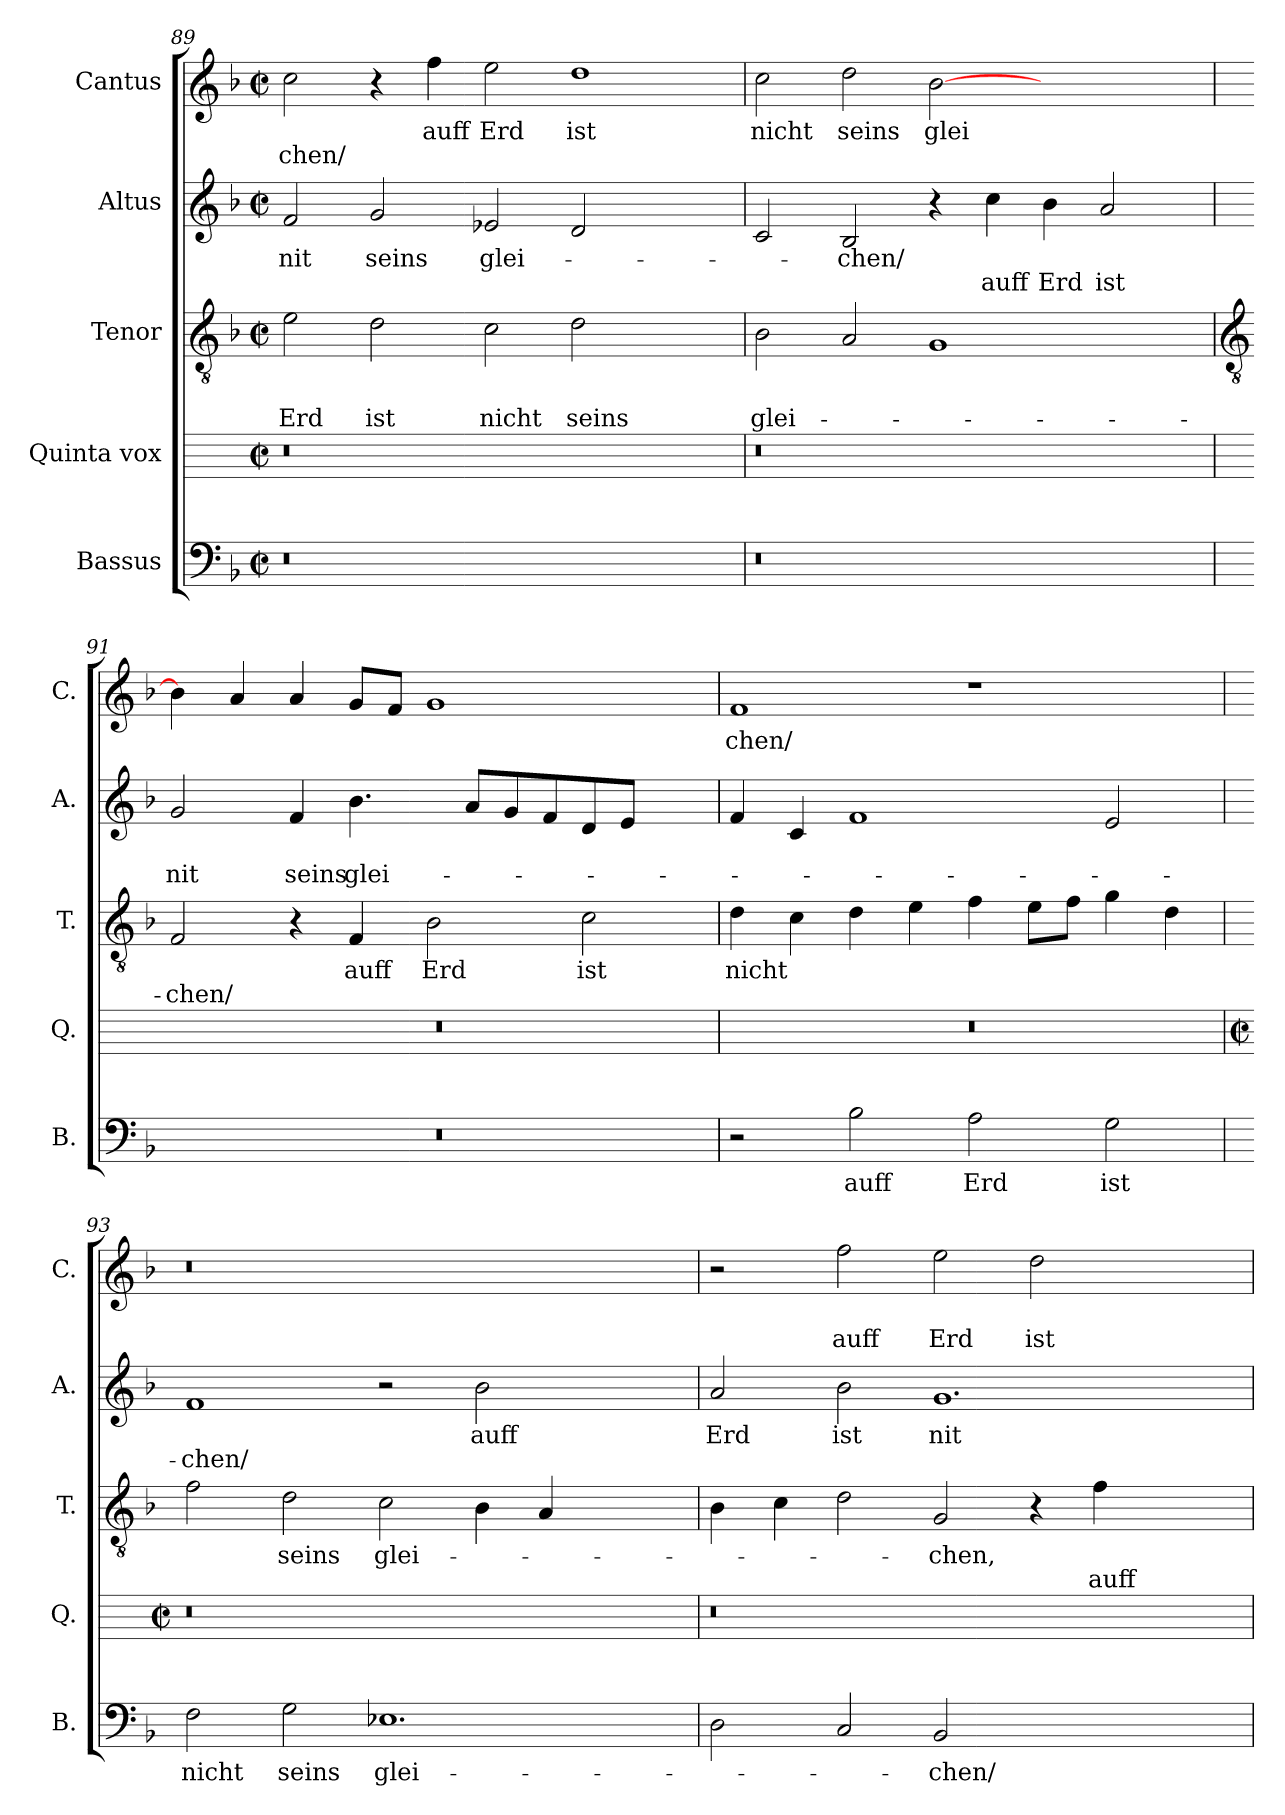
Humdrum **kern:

**kern	**text	**kern	**kern	**text	**text	**kern	**text	**text	**kern	**text	**text
*part5	*part5	*part4	*part3	*part3	*part3	*part2	*part2	*part2	*part1	*part1	*part1
*staff5	*staff5	*staff4	*staff3	*staff3	*staff3	*staff2	*staff2	*staff2	*staff1	*staff1	*staff1
*I"Bassus	*	*I"Quinta vox	*I"Tenor	*	*	*I"Altus	*	*	*I"Cantus	*	*
*I'B.	*	*I'Q.	*I'T.	*	*	*I'A.	*	*	*I'C.	*	*
!!LO:LB:g=z
*clefF4	*	*	*clefGv2	*	*	*clefG2	*	*	*clefG2	*	*
*k[b-]	*	*	*k[b-]	*	*	*k[b-]	*	*	*k[b-]	*	*
*F:	*	*	*F:	*	*	*F:	*	*	*F:	*	*
*M4/2	*	*M4/2	*M4/2	*	*	*M4/2	*	*	*M4/2	*	*
*met(c|)	*	*met(c|)	*met(c|)	*	*	*met(c|)	*	*	*met(c|)	*	*
=89	=89	=89	=89	=89	=89	=89	=89	=89	=89	=89	=89
!	!	!	!	!	!LO:LY:b	!	!LO:LY:b	!	!	!	!LO:LY:b
0r	.	0r	2e	.	Erd	2f	nit	.	2cc	.	-chen/
!	!	!	!	!	!LO:LY:b	!	!LO:LY:b	!	!	!	!
.	.	.	2d	.	ist	2g	seins	.	4r	.	.
!	!	!	!	!	!	!	!	!	!	!LO:LY:b	!
.	.	.	.	.	.	.	.	.	4ff	auff	.
!	!	!	!	!	!LO:LY:b	!	!LO:LY:b	!	!	!LO:LY:b	!
.	.	.	2c	.	nicht	2e-X	glei-	.	2ee	Erd	.
!	!	!	!	!	!LO:LY:b	!	!	!	!	!LO:LY:b	!
.	.	.	2d	.	seins	2d	.	.	1dd	ist	.
2ryy	.	2ryy	2ryy	.	.	2ryy	.	.	.	.	.
=90	=90	=90	=90	=90	=90	=90	=90	=90	=90	=90	=90
!	!	!	!	!	!LO:LY:b	!	!	!	!	!LO:LY:b	!
0r	.	0r	2B-	.	glei-	2c	.	.	2cc	nicht	.
!	!	!	!	!	!	!	!LO:LY:b	!	!	!LO:LY:b	!
.	.	.	2A	.	.	2B-	-chen/	.	2dd	seins	.
!	!	!	!	!	!	!	!	!	!	!LO:LY:b	!
.	.	.	1G	.	.	4r	.	.	[2b-	glei	.
!	!	!	!	!	!	!	!	!LO:LY:b	!	!	!
.	.	.	.	.	.	4cc	.	auff	.	.	.
!	!	!	!	!	!	!	!	!LO:LY:b	!	!	!
.	.	.	.	.	.	4b-	.	Erd	2.ryy	.	.
!	!	!	!	!	!	!	!	!LO:LY:b	!	!	!
.	.	.	.	.	.	2a	.	ist	.	.	.
4ryy	.	4ryy	4ryy	.	.	.	.	.	.	.	.
!!LO:LB:g=z
=91	=91	=91	=91	=91	=91	=91	=91	=91	=91	=91	=91
*	*	*	*clefGv2	*	*	*	*	*	*	*	*
!	!	!	!	!	!LO:LY:b	!	!	!LO:LY:b	!	!	!
0r	.	0r	2F	.	-chen/	2g	.	nit	4b-]	.	.
.	.	.	.	.	.	.	.	.	4a	.	.
!	!	!	!	!	!	!	!	!LO:LY:b	!	!	!
.	.	.	4r	.	.	4f	.	seins	4a	.	.
!	!	!	!	!LO:LY:b	!	!	!	!LO:LY:b	!	!	!
.	.	.	4F	auff	.	4.b-	.	glei-	8gL	.	.
.	.	.	.	.	.	.	.	.	8fJ	.	.
!	!	!	!	!LO:LY:b	!	!	!	!	!	!	!
.	.	.	2B-	Erd	.	.	.	.	1g	.	.
.	.	.	.	.	.	8aL	.	.	.	.	.
.	.	.	.	.	.	8g	.	.	.	.	.
.	.	.	.	.	.	8f	.	.	.	.	.
!	!	!	!	!LO:LY:b	!	!	!	!	!	!	!
.	.	.	2c	ist	.	8d	.	.	.	.	.
.	.	.	.	.	.	8eJ	.	.	.	.	.
.	.	.	.	.	.	4ryy	.	.	.	.	.
!!LO:LB:g=z
=92	=92	=92	=92	=92	=92	=92	=92	=92	=92	=92	=92
!	!	!	!	!LO:LY:b	!	!	!	!	!	!LO:LY:b	!
2r	.	0r	4d	nicht	.	4f	.	.	1f	chen/	.
.	.	.	4c	.	.	4c	.	.	.	.	.
!	!LO:LY:b	!	!	!	!	!	!	!	!	!	!
2B-	auff	.	4d	.	.	1f	.	.	.	.	.
.	.	.	4e	.	.	.	.	.	.	.	.
!	!LO:LY:b	!	!	!	!	!	!	!	!	!	!
2A	Erd	.	4f	.	.	.	.	.	1r	.	.
.	.	.	8eL	.	.	.	.	.	.	.	.
.	.	.	8fJ	.	.	.	.	.	.	.	.
!	!LO:LY:b	!	!	!	!	!	!	!	!	!	!
2G	ist	.	4g	.	.	2e	.	.	.	.	.
.	.	.	4d	.	.	.	.	.	.	.	.
!!LO:LB:g=z
=93	=93	=93	=93	=93	=93	=93	=93	=93	=93	=93	=93
*	*	*M4/2	*	*	*	*	*	*	*	*	*
*	*	*met(c|)	*	*	*	*	*	*	*	*	*
!	!LO:LY:b	!	!	!	!	!	!	!LO:LY:b	!	!	!
2F	nicht	0r	2f	.	.	1f	.	-chen/	0r	.	.
!	!LO:LY:b	!	!	!LO:LY:b	!	!	!	!	!	!	!
2G	seins	.	2d	seins	.	.	.	.	.	.	.
!	!LO:LY:b	!	!	!LO:LY:b	!	!	!	!	!	!	!
1.E-X	glei-	.	2c	glei-	.	2r	.	.	.	.	.
!	!	!	!	!	!	!	!LO:LY:b	!	!	!	!
.	.	.	4B-	.	.	2b-	auff	.	.	.	.
.	.	.	4A	.	.	.	.	.	.	.	.
.	.	2ryy	2ryy	.	.	2ryy	.	.	2ryy	.	.
=94	=94	=94	=94	=94	=94	=94	=94	=94	=94	=94	=94
!	!	!	!	!	!	!	!LO:LY:b	!	!	!	!
2D	.	0r	4B-	.	.	2a	Erd	.	2r	.	.
.	.	.	4c	.	.	.	.	.	.	.	.
!	!	!	!	!	!	!	!LO:LY:b	!	!	!	!LO:LY:b
2C	.	.	2d	.	.	2b-	ist	.	2ff	.	auff
!	!LO:LY:b	!	!	!LO:LY:b	!	!	!LO:LY:b	!	!	!	!LO:LY:b
2BB-	-chen/	.	2G	-chen,	.	1.g	nit	.	2ee	.	Erd
!	!	!	!	!	!	!	!	!	!	!	!LO:LY:b
1ryy	.	.	4r	.	.	.	.	.	2dd	.	ist
!	!	!	!	!	!LO:LY:b	!	!	!	!	!	!
.	.	.	4f	.	auff	.	.	.	.	.	.
.	.	2ryy	2ryy	.	.	.	.	.	2ryy	.	.
=	=	=	=	=	=	=	=	=	=	=	=
*-	*-	*-	*-	*-	*-	*-	*-	*-	*-	*-	*-
